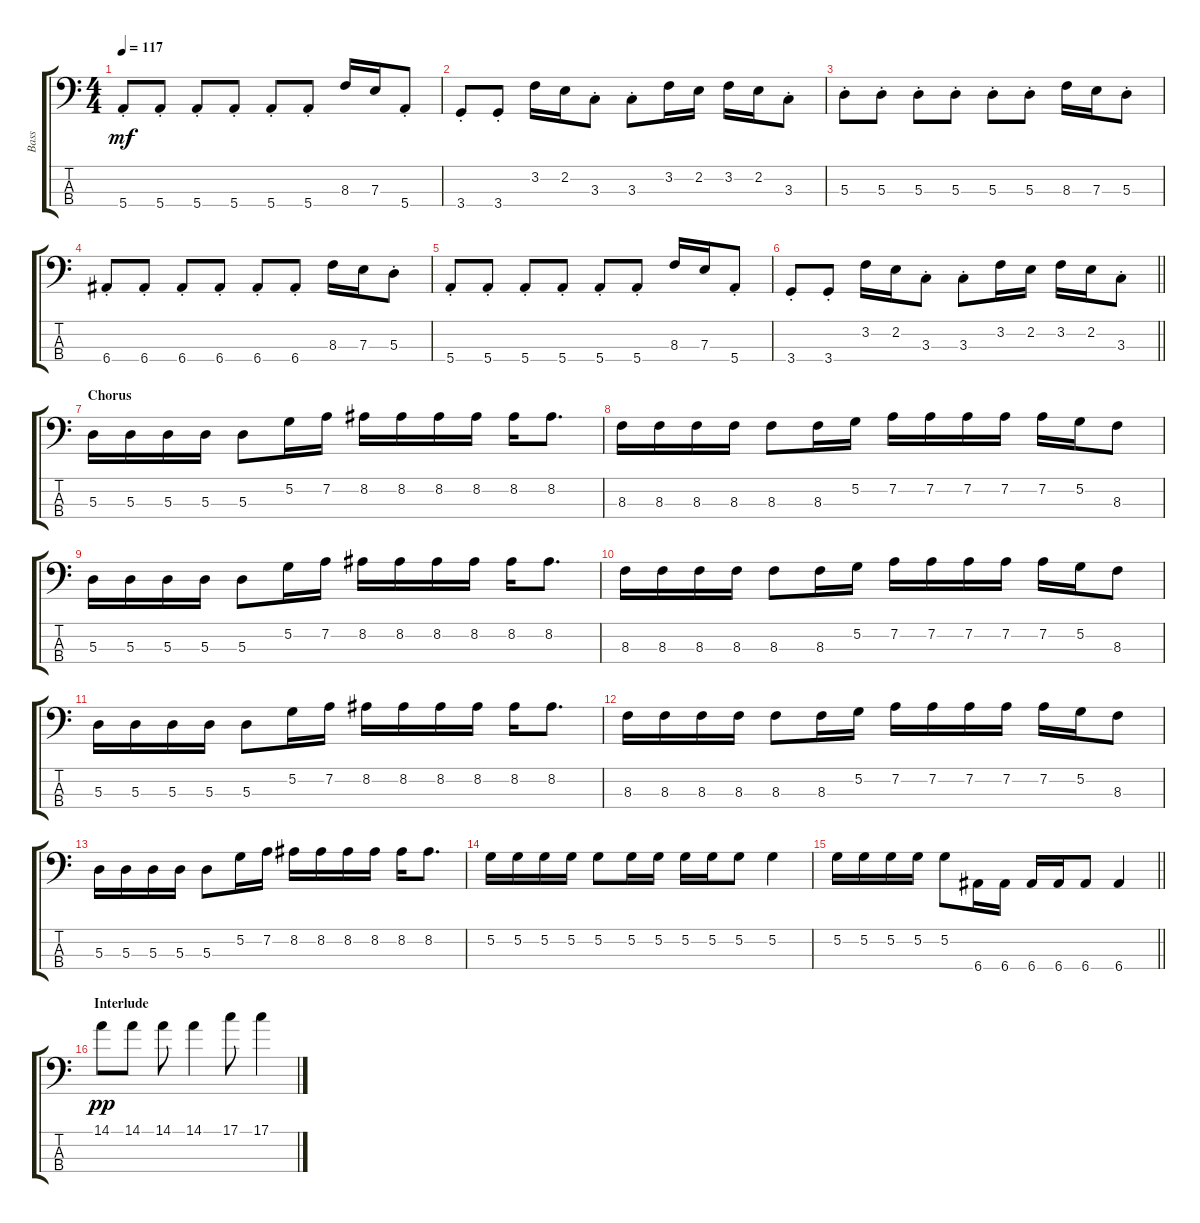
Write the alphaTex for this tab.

\track ("Bass" "Bass") {instrument slapbass1}
\staff {score tabs}
\tuning (G2 D2 A1 E1) {hide}
\ts (4 4)
\tempo 117
\clef f4
\ks c
5.4{st}.8{dy mf} 5.4{st}.8 5.4{st}.8 5.4{st}.8 5.4{st}.8 5.4{st}.8 8.3.16 7.3.16 5.4{st}.8 |
3.4{st}.8 3.4{st}.8 3.2.16 2.2.16 3.3{st}.8 3.3{st}.8 3.2.16 2.2.16 3.2.16 2.2.16 3.3{st}.8 |
5.3{st}.8 5.3{st}.8 5.3{st}.8 5.3{st}.8 5.3{st}.8 5.3{st}.8 8.3.16 7.3.16 5.3{st}.8 |
6.4{st}.8 6.4{st}.8 6.4{st}.8 6.4{st}.8 6.4{st}.8 6.4{st}.8 8.3.16 7.3.16 5.3{st}.8 |
5.4{st}.8 5.4{st}.8 5.4{st}.8 5.4{st}.8 5.4{st}.8 5.4{st}.8 8.3.16 7.3.16 5.4{st}.8 |
\barLineRight lightlight
3.4{st}.8 3.4{st}.8 3.2.16 2.2.16 3.3{st}.8 3.3{st}.8 3.2.16 2.2.16 3.2.16 2.2.16 3.3{st}.8 |
\section ("" "Chorus")
5.3.16 5.3.16 5.3.16 5.3.16 5.3.8 5.2.16 7.2.16 8.2.16 8.2.16 8.2.16 8.2.16 8.2.16 8.2.8{d} |
8.3.16 8.3.16 8.3.16 8.3.16 8.3.8 8.3.16 5.2.16 7.2.16 7.2.16 7.2.16 7.2.16 7.2.16 5.2.16 8.3.8 |
5.3.16 5.3.16 5.3.16 5.3.16 5.3.8 5.2.16 7.2.16 8.2.16 8.2.16 8.2.16 8.2.16 8.2.16 8.2.8{d} |
8.3.16 8.3.16 8.3.16 8.3.16 8.3.8 8.3.16 5.2.16 7.2.16 7.2.16 7.2.16 7.2.16 7.2.16 5.2.16 8.3.8 |
5.3.16 5.3.16 5.3.16 5.3.16 5.3.8 5.2.16 7.2.16 8.2.16 8.2.16 8.2.16 8.2.16 8.2.16 8.2.8{d} |
8.3.16 8.3.16 8.3.16 8.3.16 8.3.8 8.3.16 5.2.16 7.2.16 7.2.16 7.2.16 7.2.16 7.2.16 5.2.16 8.3.8 |
5.3.16 5.3.16 5.3.16 5.3.16 5.3.8 5.2.16 7.2.16 8.2.16 8.2.16 8.2.16 8.2.16 8.2.16 8.2.8{d} |
5.2.16 5.2.16 5.2.16 5.2.16 5.2.8 5.2.16 5.2.16 5.2.16 5.2.16 5.2.8 5.2.4 |
\barLineRight lightlight
5.2.16 5.2.16 5.2.16 5.2.16 5.2.8 6.4.16 6.4.16 6.4.16 6.4.16 6.4.8 6.4.4 |
\section ("" "Interlude")
14.1.8{dy pp} 14.1.8 14.1.8 14.1.4 17.1.8 17.1.4
